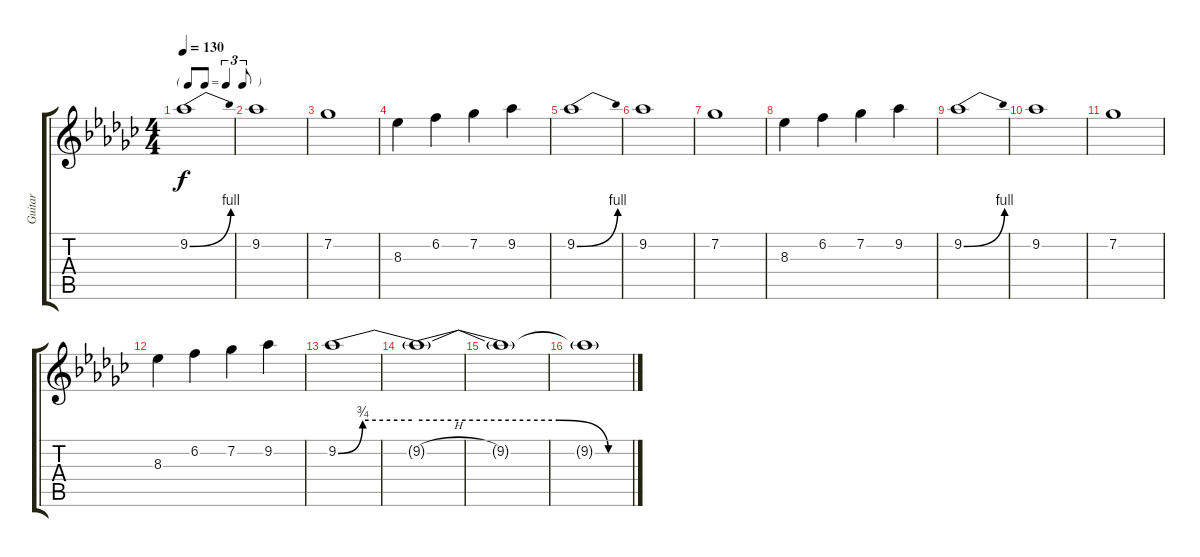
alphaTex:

\track ("Guitar" "Guitar") {instrument overdrivenguitar}
\staff {score tabs}
\tuning (E4 B3 G3 D3 A2 E2) {hide}
\ts (4 4)
\tf triplet8th
\tempo 130
\clef g2
\ks gb
9.2{be (bend 0 0 60 4)}.1{dy f} |
9.2.1 |
7.2.1 |
8.3.4 6.2.4 7.2.4 9.2.4 |
9.2{be (bend 0 0 60 4)}.1 |
9.2.1 |
7.2.1 |
8.3.4 6.2.4 7.2.4 9.2.4 |
9.2{be (bend 0 0 60 4)}.1 |
9.2.1 |
7.2.1 |
8.3.4 6.2.4 7.2.4 9.2.4 |
9.2{be (custom 0 0 5 3 15 3 45 3 55 0 60 0)}.1 |
9.2{h t}.1 |
9.2{t}.1 |
9.2{t}.1
